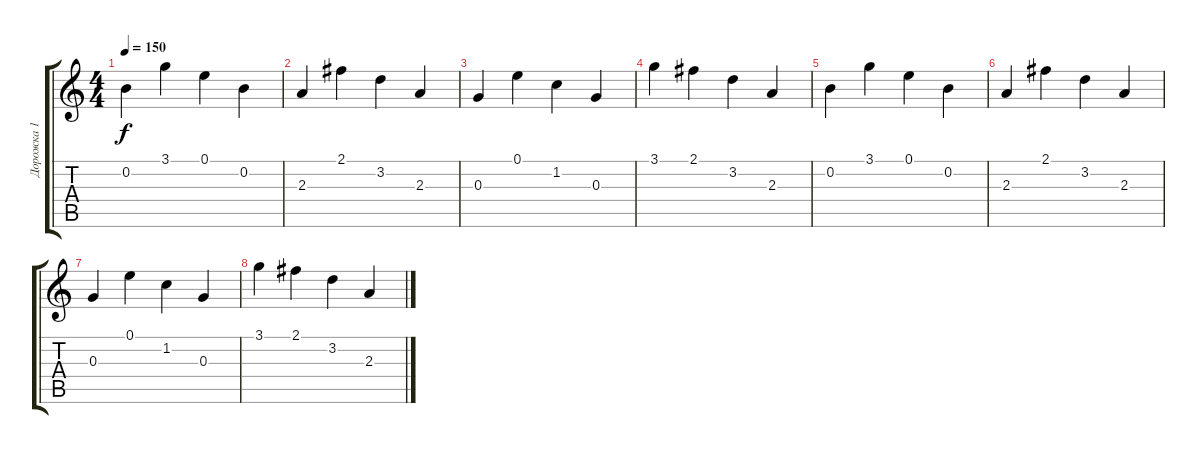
\track ("Дорожка 1" "Дорожка 1") {instrument electricguitarjazz}
\staff {score tabs}
\tuning (E4 B3 G3 D3 A2 E2) {hide}
\ts (4 4)
\tempo 150
\clef g2
\ks c
0.2.4{dy f} 3.1.4 0.1.4 0.2.4 |
2.3.4 2.1.4 3.2.4 2.3.4 |
0.3.4 0.1.4 1.2.4 0.3.4 |
3.1.4 2.1.4 3.2.4 2.3.4 |
0.2.4 3.1.4 0.1.4 0.2.4 |
2.3.4 2.1.4 3.2.4 2.3.4 |
0.3.4 0.1.4 1.2.4 0.3.4 |
3.1.4 2.1.4 3.2.4 2.3.4
